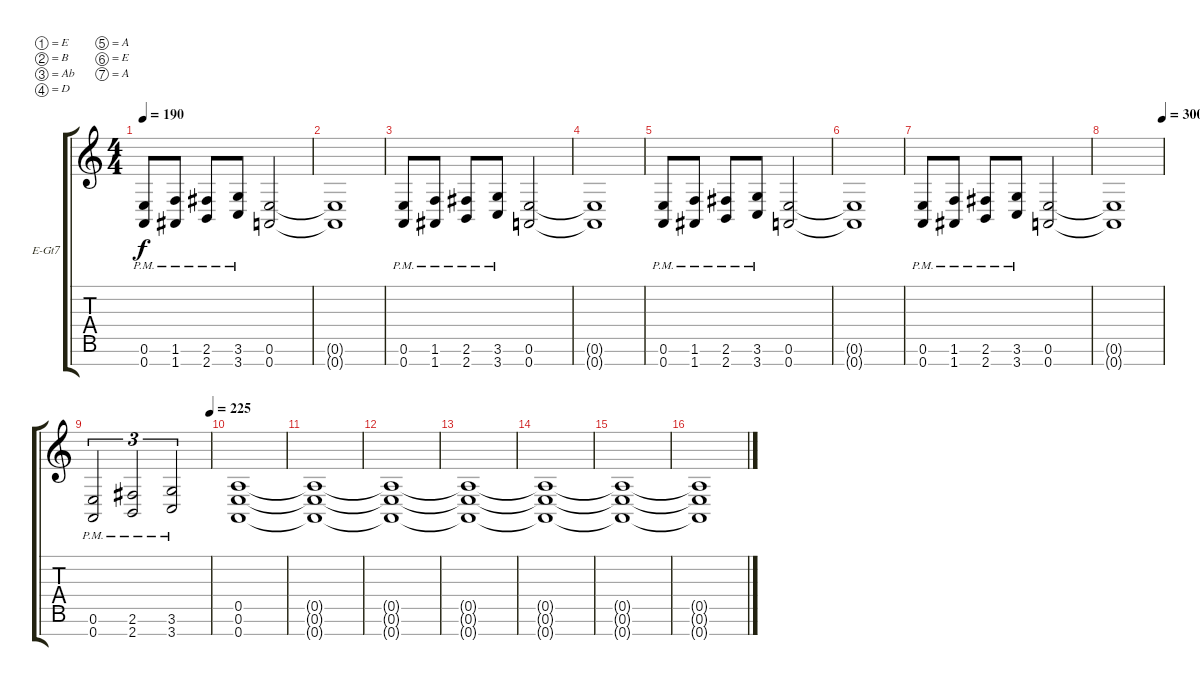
\bracketExtendMode groupsimilarinstruments
\firstSystemTrackNameOrientation horizontal
\otherSystemsTrackNameOrientation horizontal
\track ("Lead" "E-Gt7") {instrument distortionguitar}
\staff {score tabs}
\tuning (E4 B3 Ab3 D3 A2 E2 A1)
\ts (4 4)
\tempo 190
\clef g2
\ks c
(0.6{pm} 0.7{pm}).8{dy f instrument distortionguitar} (1.6{pm} 1.7{pm}).8 (2.6{pm} 2.7{pm}).8 (3.6{pm} 3.7{pm}).8 (0.6 0.7).2 |
(0.6{t} 0.7{t}).1 |
(0.6{pm} 0.7{pm}).8 (1.6{pm} 1.7{pm}).8 (2.6{pm} 2.7{pm}).8 (3.6{pm} 3.7{pm}).8 (0.6 0.7).2 |
(0.6{t} 0.7{t}).1 |
(0.6{pm} 0.7{pm}).8 (1.6{pm} 1.7{pm}).8 (2.6{pm} 2.7{pm}).8 (3.6{pm} 3.7{pm}).8 (0.6 0.7).2 |
(0.6{t} 0.7{t}).1 |
(0.6{pm} 0.7{pm}).8 (1.6{pm} 1.7{pm}).8 (2.6{pm} 2.7{pm}).8 (3.6{pm} 3.7{pm}).8 (0.6 0.7).2 |
\tempo (300 1)
(0.6{t} 0.7{t}).1 |
\tempo (225 1)
(0.6{pm} 0.7{pm}).2{tu (3 2)} (2.6{pm} 2.7{pm}).2{tu (3 2)} (3.6{pm} 3.7{pm}).2{tu (3 2)} |
(0.5 0.6 0.7).1 |
(0.5{t} 0.6{t} 0.7{t}).1 |
(0.5{t} 0.6{t} 0.7{t}).1 |
(0.5{t} 0.6{t} 0.7{t}).1 |
(0.5{t} 0.6{t} 0.7{t}).1 |
(0.5{t} 0.6{t} 0.7{t}).1 |
(0.5{t} 0.6{t} 0.7{t}).1
